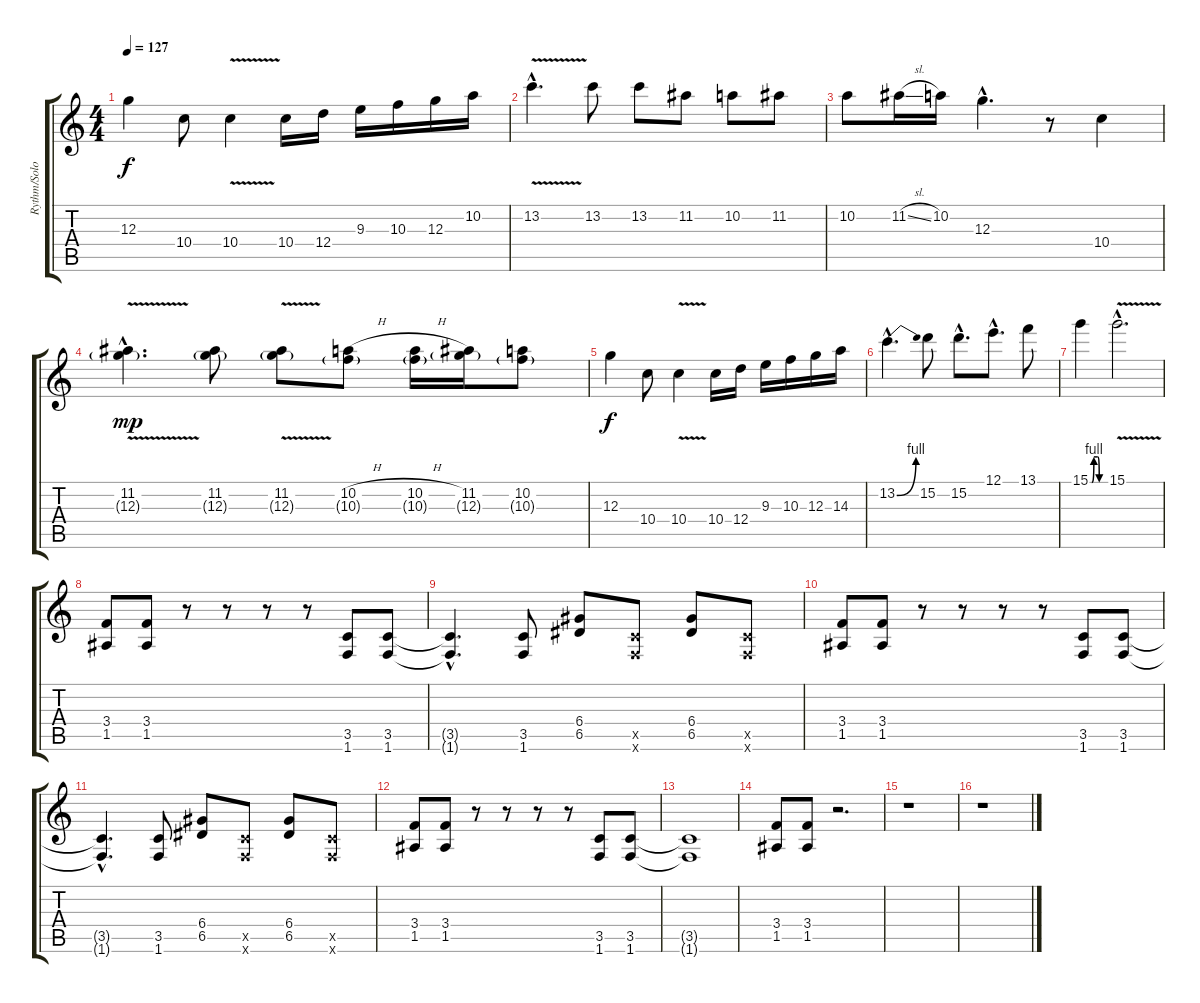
\track ("Rythm/Solo Guitar" "Rythm/Solo") {instrument distortionguitar}
\staff {score tabs}
\tuning (E4 B3 G3 D3 A2 E2) {hide}
\ts (4 4)
\tempo 127
\clef g2
\ks c
12.3.4{dy f} 10.4.8 10.4{v}.4 10.4.16 12.4.16 9.3.16 10.3.16 12.3.16 10.2.16 |
13.2{v hac}.4{d} 13.2.8 13.2.8 11.2.8 10.2.8 11.2.8 |
10.2.8 11.2{sl}.16 10.2.16 12.3{hac}.4{d} r.8 10.4.4 |
(11.2{v hac} 12.3{g hac}).4{d dy mp} (11.2 12.3{g}).8 (11.2{v} 12.3{g}).8 (10.2{h} 10.3{g}).8 (10.2{h} 10.3{g}).16 (11.2 12.3{g}).16 (10.2 10.3{g}).8 |
12.3.4{dy f} 10.4.8 10.4{v}.4 10.4.16 12.4.16 9.3.16 10.3.16 12.3.16 14.3.16 |
13.2{be (bend 0 0 60 4) hac}.4{d} 15.2.8 15.2{hac}.8{d} 12.1{hac}.8{d} 13.1.8 |
15.1{be (custom 0 0 7 0 15 4 30 4 36 0 45 0 60 0)}.4 15.1{v hac}.2{d} |
(3.4 1.5).8 (3.4 1.5).8 r.8 r.8 r.8 r.8 (3.5 1.6).8 (3.5 1.6).8 |
(3.5{hac t} 1.6{hac t}).4{d} (3.5 1.6).8 (6.4 6.5).8 (3.5{x} 1.6{x}).8 (6.4 6.5).8 (3.5{x} 1.6{x}).8 |
(3.4 1.5).8 (3.4 1.5).8 r.8 r.8 r.8 r.8 (3.5 1.6).8 (3.5 1.6).8 |
(3.5{hac t} 1.6{hac t}).4{d} (3.5 1.6).8 (6.4 6.5).8 (3.5{x} 1.6{x}).8 (6.4 6.5).8 (3.5{x} 1.6{x}).8 |
(3.4 1.5).8 (3.4 1.5).8 r.8 r.8 r.8 r.8 (3.5 1.6).8 (3.5 1.6).8 |
(3.5{t} 1.6{t}).1 |
(3.4 1.5).8 (3.4 1.5).8 r.2{d} |
r.1 |
r.1
